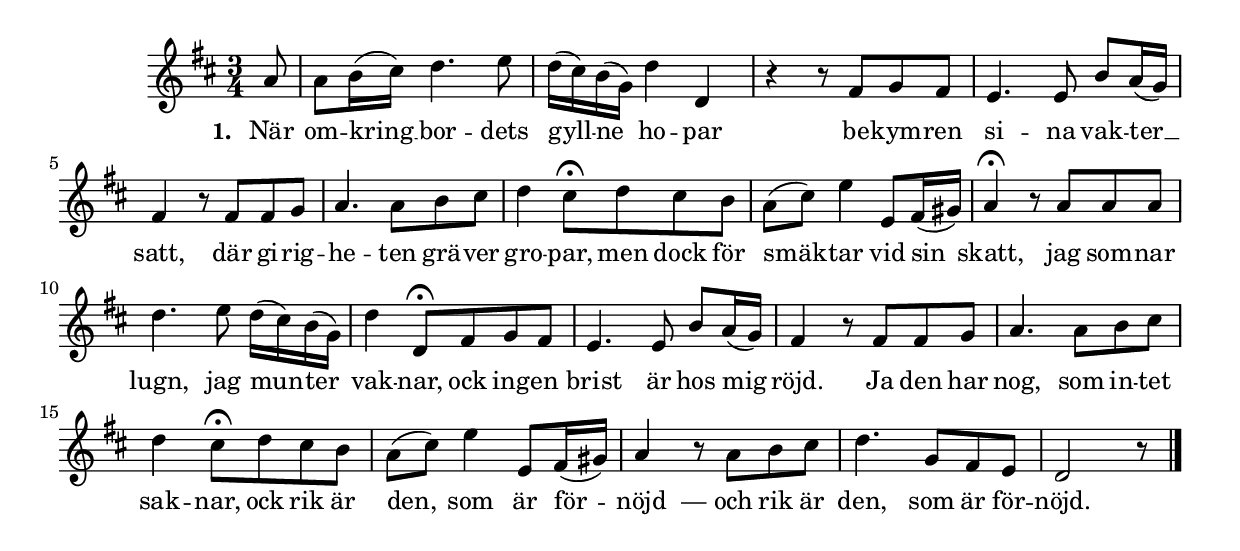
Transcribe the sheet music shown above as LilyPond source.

{
\time 3/4
\key d \major

 \partial 8
 a'8  | 
 a' b'16-( cis''-) d''4. e''8  | 
 d''16-( cis''-) b'-( g'-) d''4 d'  | 
 r r8 fis' g' fis'  | 
 e'4. e'8 b' a'16-( g'-)  | 
 fis'4 r8 fis' fis' g'  | 
 a'4. a'8 b' cis''  | 
 d''4 cis''8-\fermata d'' cis'' b'  | 
 a'-( cis''-) e''4 e'8 fis'16-( gis'-)  | 
 a'4-\fermata r8 a' a' a'  | 
 d''4. e''8 d''16-( cis''-) b'-( g'-) d''4 d'8-\fermata fis' g' fis'  | 
 e'4. e'8 b' a'16-( g'-)  | 
 fis'4 r8 fis' fis' g'  | 
 a'4. a'8 b' cis''  | 
 d''4 cis''8-\fermata d'' cis'' b'  | 
 a'-( cis''-) e''4 e'8 fis'16-( gis'-)  | 
 a'4 r8 a' b' cis''  | 
 d''4. g'8 fis' e'  | 
 d'2 r8 \bar "|."
 }
 \addlyrics {
     \set stanza = #"1. "
     När om -- kring __ bor -- dets gyll --  -- ne ho -- par be -- kym -- ren
     si -- na vak -- ter __ satt, där gi -- rig -- he -- ten grä -- ver
     gro -- par, men dock för smäk --  -- tar vid sin skatt, jag som -- nar
     lugn, jag mun --  -- ter vak -- nar, ock ing -- en brist är hos mig
     röjd. Ja den har nog, som in -- tet sak -- nar, ock rik är
     den, som är för --
     \once \override LyricText.self-alignment-X = #-0.5 "nöjd  —" och rik är den, som är för -- nöjd.
}
